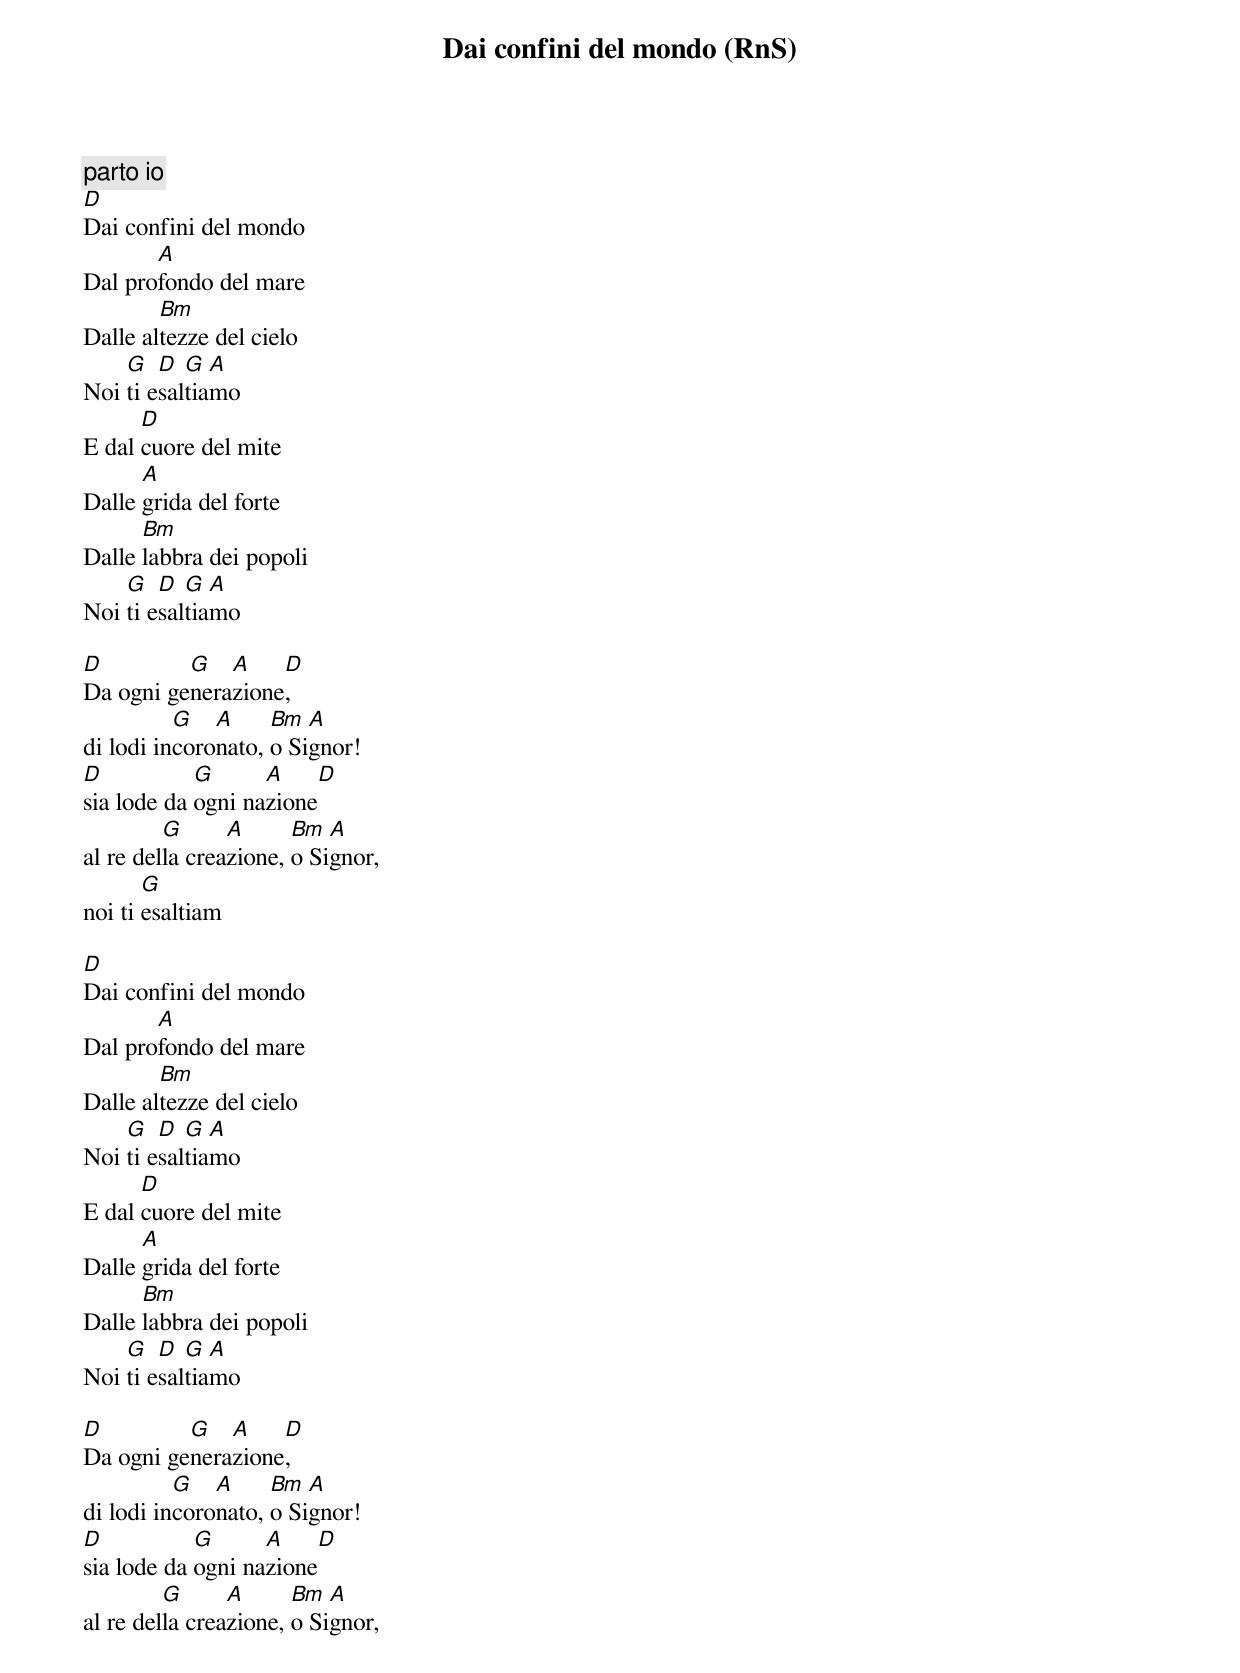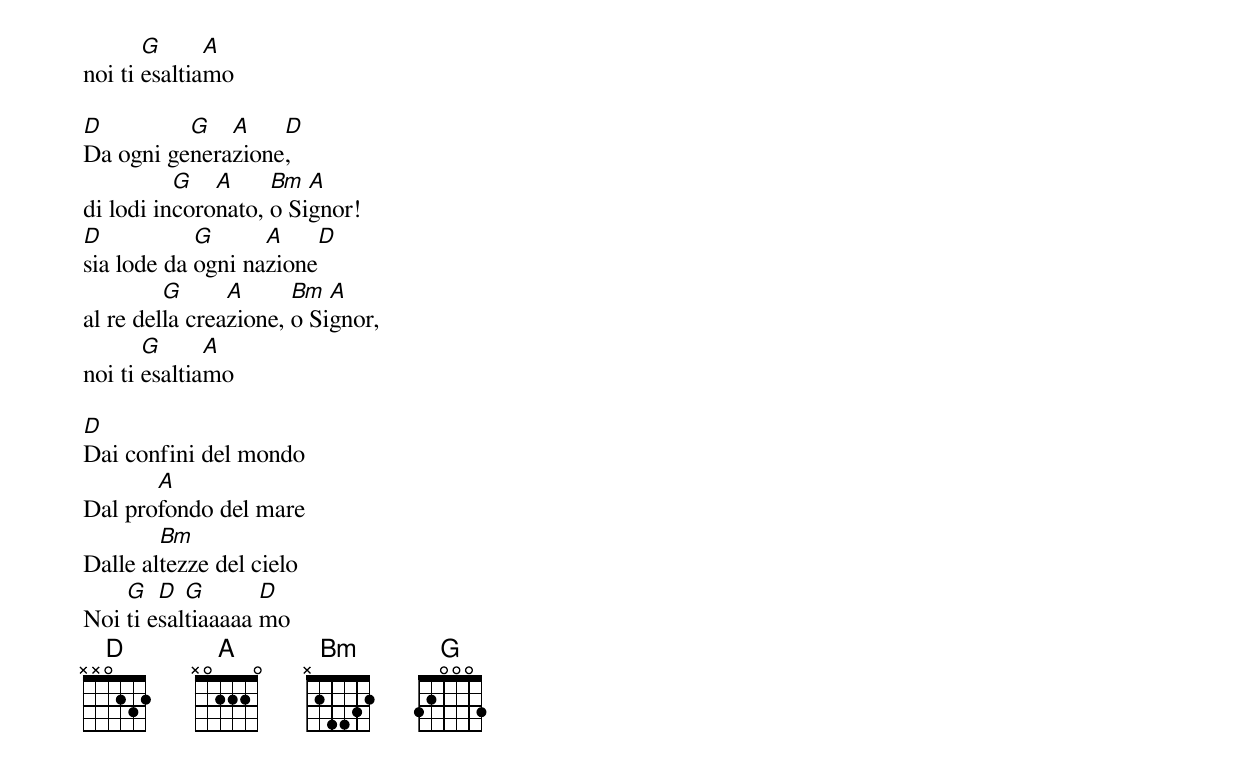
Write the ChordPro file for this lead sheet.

{title:Dai confini del mondo (RnS)}

{c:parto io}
[D]Dai confini del mondo
Dal pro[A]fondo del mare
Dalle al[Bm]tezze del cielo
Noi [G]ti e[D]sal[G]tia[A]mo
E dal [D]cuore del mite
Dalle [A]grida del forte
Dalle [Bm]labbra dei popoli
Noi [G]ti e[D]sal[G]tia[A]mo

[D]Da ogni ge[G]nera[A]zione[D],
di lodi in[G]coro[A]nato, [Bm]o Si[A]gnor!
[D]sia lode da [G]ogni na[A]zione[D]
al re del[G]la crea[A]zione, [Bm]o Si[A]gnor,
noi ti [G]esaltiam

[D]Dai confini del mondo
Dal pro[A]fondo del mare
Dalle al[Bm]tezze del cielo
Noi [G]ti e[D]sal[G]tia[A]mo
E dal [D]cuore del mite
Dalle [A]grida del forte
Dalle [Bm]labbra dei popoli
Noi [G]ti e[D]sal[G]tia[A]mo

[D]Da ogni ge[G]nera[A]zione[D],
di lodi in[G]coro[A]nato, [Bm]o Si[A]gnor!
[D]sia lode da [G]ogni na[A]zione[D]
al re del[G]la crea[A]zione, [Bm]o Si[A]gnor,
noi ti [G]esaltia[A]mo

[D]Da ogni ge[G]nera[A]zione[D],
di lodi in[G]coro[A]nato, [Bm]o Si[A]gnor!
[D]sia lode da [G]ogni na[A]zione[D]
al re del[G]la crea[A]zione, [Bm]o Si[A]gnor,
noi ti [G]esaltia[A]mo

[D]Dai confini del mondo
Dal pro[A]fondo del mare
Dalle al[Bm]tezze del cielo
Noi [G]ti e[D]sal[G]tiaaaaa [D]mo
